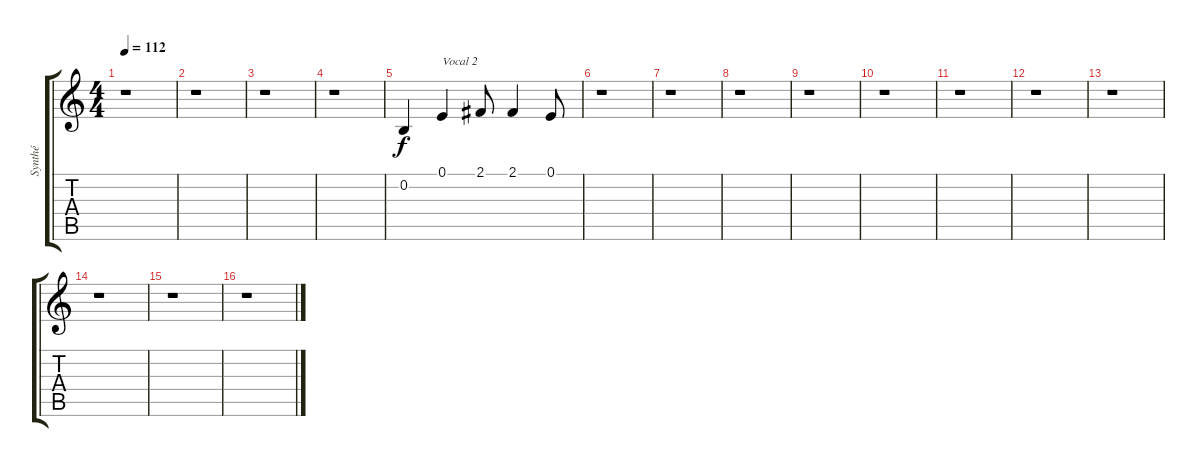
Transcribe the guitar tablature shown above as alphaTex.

\track ("Synthé " "Synthé ") {instrument synthstrings1}
\staff {score tabs}
\tuning (E4 B3 G3 D3 A2 E2) {hide}
\ts (4 4)
\tempo 112
\clef g2
\ks c
r.1{dy f} |
r.1 |
r.1 |
r.1 |
0.2.4 0.1.4{txt "Vocal 2" volume 16 instrument synthvoice} 2.1.8 2.1.4 0.1.8 |
r.1{volume 13 instrument synthstrings1} |
r.1 |
r.1 |
r.1 |
r.1 |
r.1 |
r.1 |
r.1 |
r.1 |
r.1 |
r.1
